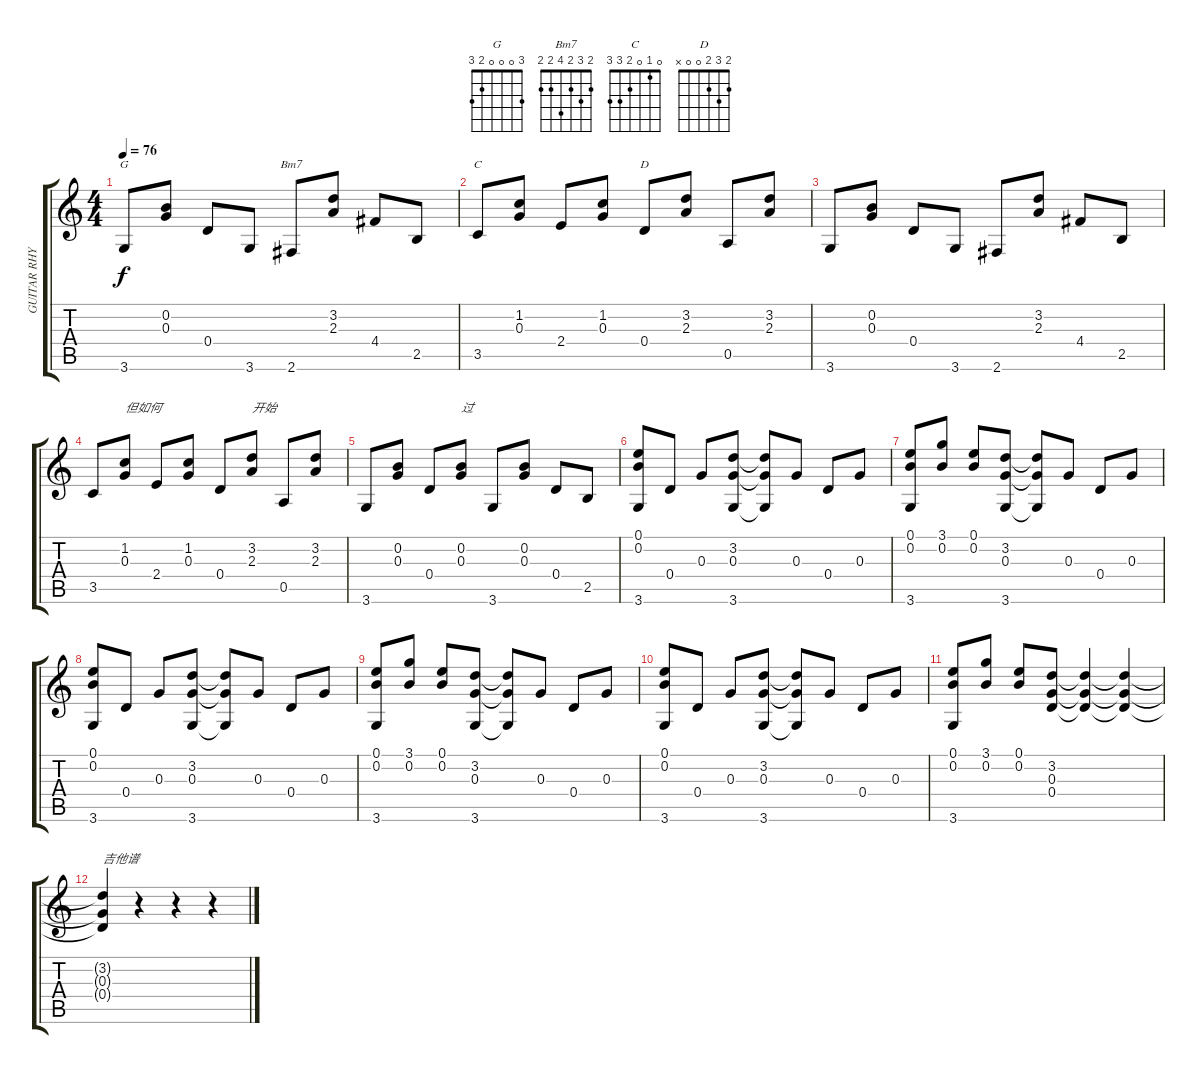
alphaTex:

\track ("GUITAR RHYTHM" "GUITAR RHY") {instrument acousticguitarnylon}
\staff {score tabs}
\tuning (E4 B3 G3 D3 A2 E2) {hide}
\chord ("G" 3 0 0 0 2 3)
\chord ("Bm7" 2 3 2 4 2 2)
\chord ("C" 0 1 0 2 3 3)
\chord ("D" 2 3 2 0 0 x)
\ts (4 4)
\tempo 76
\clef g2
\ks c
3.6.8{ch "G" dy f} (0.2 0.3).8 0.4.8 3.6.8 2.6.8{ch "Bm7"} (3.2 2.3).8 4.4.8 2.5.8 |
3.5.8{ch "C"} (1.2 0.3).8 2.4.8 (1.2 0.3).8 0.4.8{ch "D"} (3.2 2.3).8 0.5.8 (3.2 2.3).8 |
3.6.8 (0.2 0.3).8 0.4.8 3.6.8 2.6.8 (3.2 2.3).8 4.4.8 2.5.8 |
3.5.8 (1.2 0.3).8{txt "但如何"} 2.4.8 (1.2 0.3).8 0.4.8 (3.2 2.3).8{txt "开始"} 0.5.8 (3.2 2.3).8 |
3.6.8 (0.2 0.3).8 0.4.8 (0.2 0.3).8{txt "过"} 3.6.8 (0.2 0.3).8 0.4.8 2.5.8 |
(0.1 0.2 3.6).8 0.4.8 0.3.8 (3.2 0.3 3.6).8 (3.2{t} 0.3{t} 3.6{t}).8 0.3.8 0.4.8 0.3.8 |
(0.1 0.2 3.6).8 (3.1 0.2).8 (0.1 0.2).8 (3.2 0.3 3.6).8 (3.2{t} 0.3{t} 3.6{t}).8 0.3.8 0.4.8 0.3.8 |
(0.1 0.2 3.6).8 0.4.8 0.3.8 (3.2 0.3 3.6).8 (3.2{t} 0.3{t} 3.6{t}).8 0.3.8 0.4.8 0.3.8 |
(0.1 0.2 3.6).8 (3.1 0.2).8 (0.1 0.2).8 (3.2 0.3 3.6).8 (3.2{t} 0.3{t} 3.6{t}).8 0.3.8 0.4.8 0.3.8 |
(0.1 0.2 3.6).8 0.4.8 0.3.8 (3.2 0.3 3.6).8 (3.2{t} 0.3{t} 3.6{t}).8 0.3.8 0.4.8 0.3.8 |
(0.1 0.2 3.6).8 (3.1 0.2).8 (0.1 0.2).8 (3.2 0.3 0.4).8 (3.2{t} 0.3{t} 0.4{t}).4 (3.2{t} 0.3{t} 0.4{t}).4 |
(3.2{t} 0.3{t} 0.4{t}).4{txt "吉他谱"} r.4 r.4 r.4
